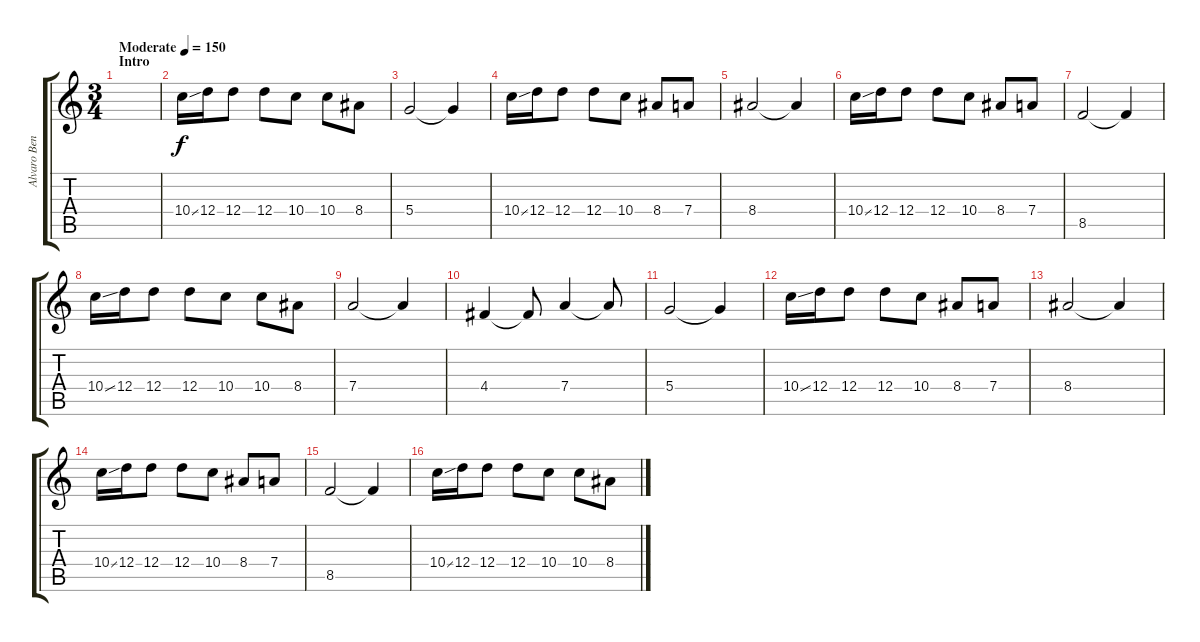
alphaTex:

\track ("Alvaro Benito" "Alvaro Ben") {instrument overdrivenguitar}
\staff {score tabs}
\tuning (E4 B3 G3 D3 A2 E2) {hide}
\ts (3 4)
\section ("" "Intro")
\tempo (150 "Moderate")
\clef g2
\ks c
|
10.4{ss}.16 12.4.16 12.4.8 12.4.8 10.4.8 10.4.8 8.4.8 |
5.4.2 5.4{t}.4 |
10.4{ss}.16 12.4.16 12.4.8 12.4.8 10.4.8 8.4.8 7.4.8 |
8.4.2 8.4{t}.4 |
10.4{ss}.16 12.4.16 12.4.8 12.4.8 10.4.8 8.4.8 7.4.8 |
8.5.2 8.5{t}.4 |
10.4{ss}.16 12.4.16 12.4.8 12.4.8 10.4.8 10.4.8 8.4.8 |
7.4.2 7.4{t}.4 |
4.4.4 4.4{t}.8 7.4.4 7.4{t}.8 |
5.4.2 5.4{t}.4 |
10.4{ss}.16 12.4.16 12.4.8 12.4.8 10.4.8 8.4.8 7.4.8 |
8.4.2 8.4{t}.4 |
10.4{ss}.16 12.4.16 12.4.8 12.4.8 10.4.8 8.4.8 7.4.8 |
8.5.2 8.5{t}.4 |
10.4{ss}.16 12.4.16 12.4.8 12.4.8 10.4.8 10.4.8 8.4.8
